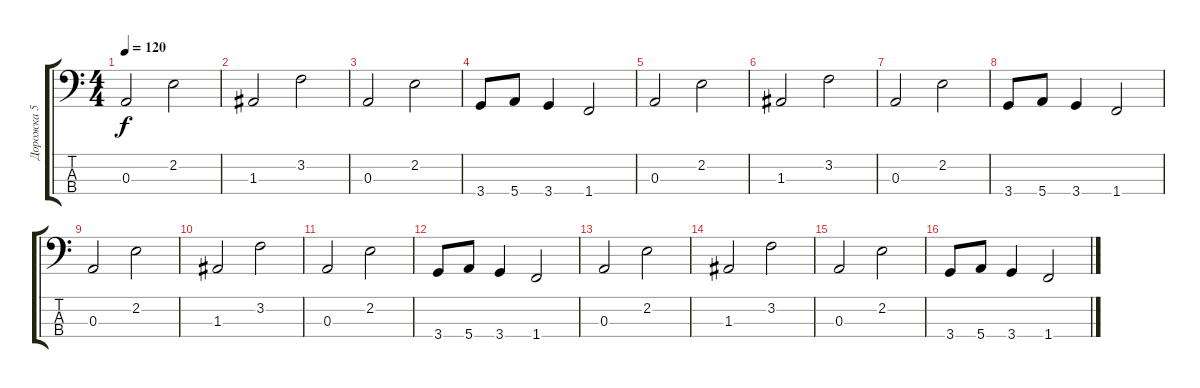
\track ("Дорожка 5" "Дорожка 5") {instrument electricbassfinger}
\staff {score tabs}
\tuning (G2 D2 A1 E1) {hide}
\ts (4 4)
\tempo 120
\clef f4
\ks c
0.3.2{dy f} 2.2.2 |
1.3.2 3.2.2 |
0.3.2 2.2.2 |
3.4.8 5.4.8 3.4.4 1.4.2 |
0.3.2 2.2.2 |
1.3.2 3.2.2 |
0.3.2 2.2.2 |
3.4.8 5.4.8 3.4.4 1.4.2 |
0.3.2 2.2.2 |
1.3.2 3.2.2 |
0.3.2 2.2.2 |
3.4.8 5.4.8 3.4.4 1.4.2 |
0.3.2 2.2.2 |
1.3.2 3.2.2 |
0.3.2 2.2.2 |
3.4.8 5.4.8 3.4.4 1.4.2
